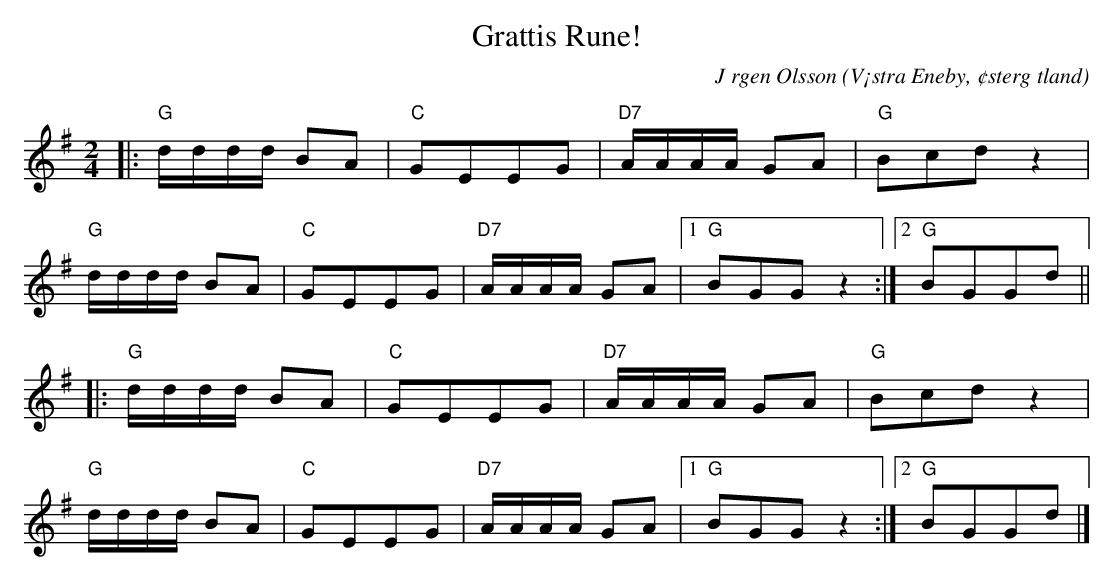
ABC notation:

X:1
T:Grattis Rune!
C:J rgen Olsson
O:V¡stra Eneby, ¢sterg tland
Q:115
M:2/4
L:1/8
K:G
|:"G"d/2d/2d/2d/2 BA|"C"GEEG|"D7"A/2A/2A/2A/2 GA|"G"Bcd z2|
"G"d/2d/2d/2d/2 BA|"C"GEEG|"D7"A/2A/2A/2A/2 GA|1"G"BGG z2 :|2"G"BGGd ||
|:"G"d/2d/2d/2d/2 BA|"C"GEEG|"D7"A/2A/2A/2A/2 GA|"G"Bcd z2|
"G"d/2d/2d/2d/2 BA|"C"GEEG|"D7"A/2A/2A/2A/2 GA|1"G"BGG z2 :|2"G"BGGd |]
